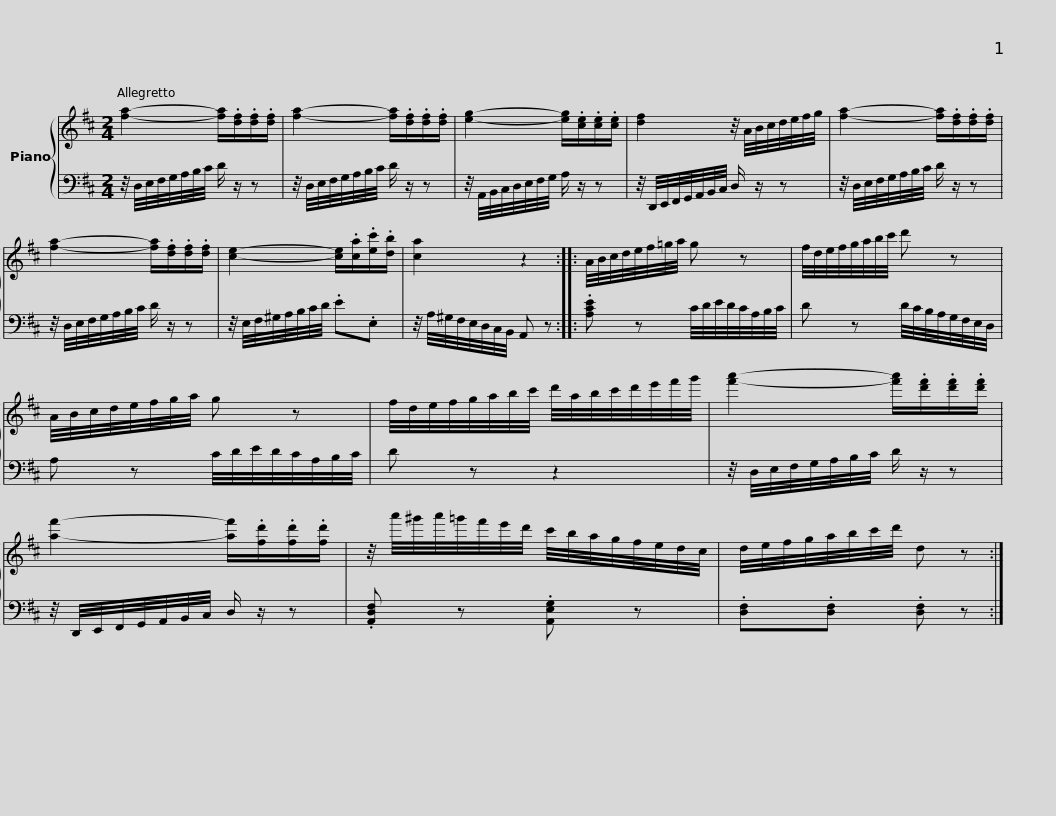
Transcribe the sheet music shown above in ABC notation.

X:1
%%score { 1 | 2 }
L:1/8
M:2/4
I:linebreak $
K:D
V:1 treble
V:2 bass
V:1
 [fa]2- [fa]/.[df]/.[df]/.[df]/ | [fa]2- [fa]/.[df]/.[df]/.[df]/ | [eg]2- [eg]/.[ce]/.[ce]/.[ce]/ |$ [df]2 z/4 A/4B/4c/4d/4e/4f/4g/4 | [fa]2- [fa]/.[df]/.[df]/.[df]/ | %5
 [fa]2- [fa]/.[df]/.[df]/.[df]/ |$ [ce]2- [ce]/.[ca]/.[ec']/.[db]/ | [ca]2 z2 :: A/4B/4c/4d/4e/4f/4=g/4a/4 g z |$ f/4d/4e/4f/4g/4a/4b/4c'/4 d' z | %10
 A/4B/4c/4d/4e/4f/4g/4a/4 g z |$ f/4d/4e/4f/4g/4a/4b/4c'/4 d'/4a/4b/4c'/4d'/4e'/4f'/4g'/4 | [f'a']2- [f'a']/.[d'f']/.[d'f']/.[d'f']/ | [af']2- [af']/.[fd']/.[fd']/.[fd']/ |$ z/4 a'/4^g'/4a'/4=g'/4f'/4e'/4d'/4 c'/4b/4a/4g/4f/4e/4d/4c/4 | %15
 d/4e/4f/4g/4a/4b/4c'/4d'/4 d z :| %16
V:2
 z/4 D,/4E,/4F,/4G,/4A,/4B,/4C/4 D/ z/ z | z/4 D,/4E,/4F,/4G,/4A,/4B,/4C/4 D/ z/ z | z/4 A,,/4B,,/4C,/4D,/4E,/4F,/4G,/4 A,/ z/ z |$ z/4 D,,/4E,,/4F,,/4G,,/4A,,/4B,,/4C,/4 D,/ z/ z | z/4 D,/4E,/4F,/4G,/4A,/4B,/4C/4 D/ z/ z | %5
 z/4 D,/4E,/4F,/4G,/4A,/4B,/4C/4 D/ z/ z |$ z/4 E,/4F,/4^G,/4A,/4B,/4C/4D/4 .E.E, | z/4 A,/4^G,/4F,/4E,/4D,/4C,/4B,,/4 A,, z :: .[A,CE] z C/4D/4E/4D/4C/4A,/4B,/4C/4 |$ D z D/4C/4B,/4A,/4G,/4F,/4E,/4D,/4 | %10
 A, z C/4D/4E/4D/4C/4A,/4B,/4C/4 |$ D z z2 | z/4 D,/4E,/4F,/4G,/4A,/4B,/4C/4 D/ z/ z | z/4 D,,/4E,,/4F,,/4G,,/4A,,/4B,,/4C,/4 D,/ z/ z |$ .[A,,D,F,] z .[A,,E,G,] z | %15
 .[D,F,].[D,F,] .[D,F,] z :| %16
